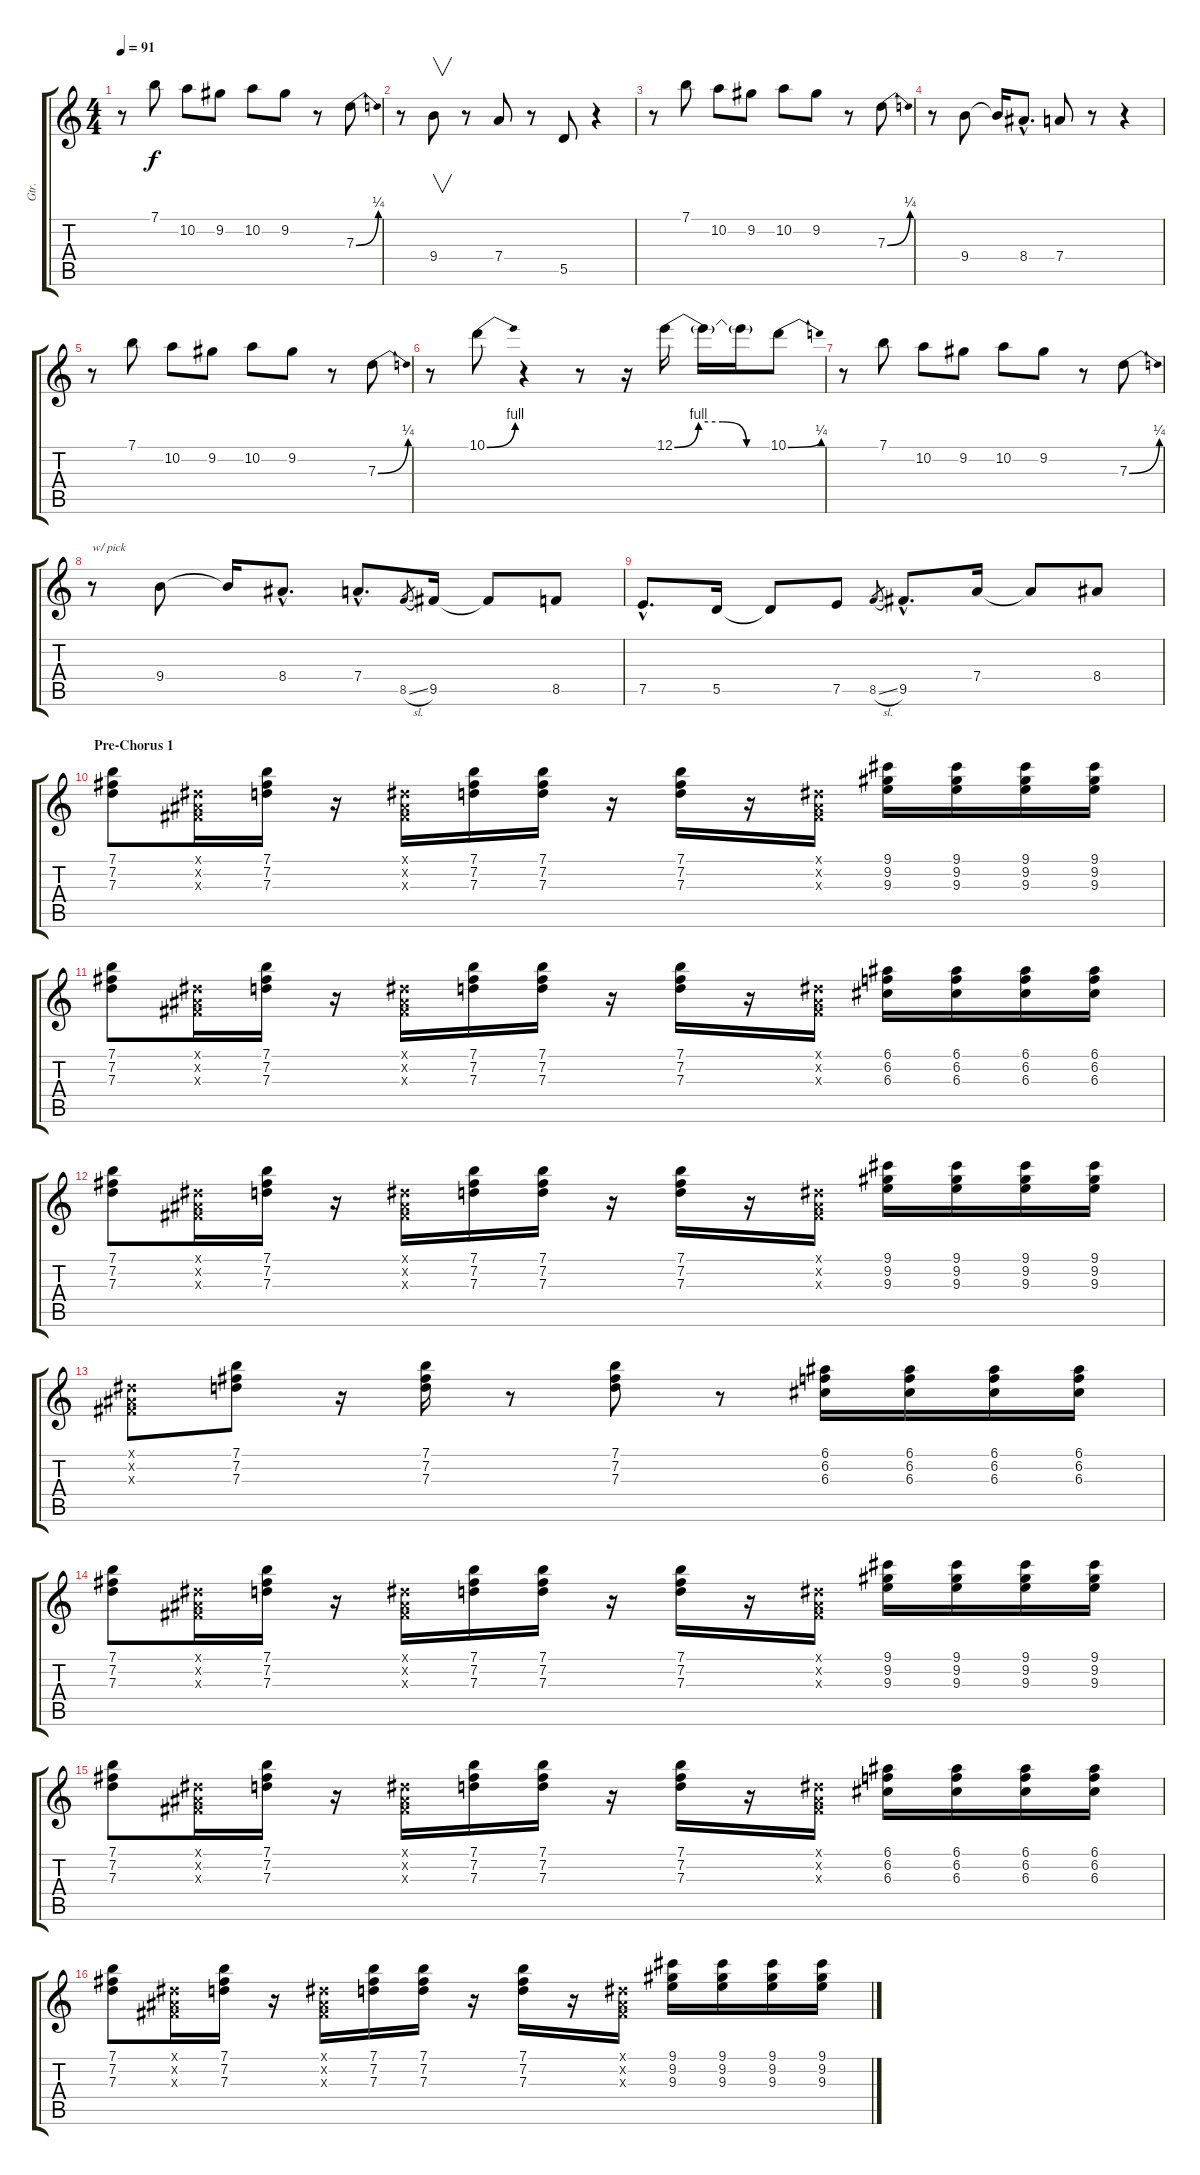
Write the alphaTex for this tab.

\track ("Gtr." "Gtr.") {instrument electricguitarclean}
\staff {score tabs}
\tuning (E4 B3 G3 D3 A2 E2) {hide}
\ts (4 4)
\tempo 91
\clef g2
\ks c
r.8{dy f} 7.1.8 10.2.8 9.2.8 10.2.8 9.2.8 r.8 7.3{be (bend 0 0 60 1)}.8 |
r.8 9.4.8{v} r.8 7.4.8 r.8 5.5.8 r.4 |
r.8 7.1.8 10.2.8 9.2.8 10.2.8 9.2.8 r.8 7.3{be (bend 0 0 60 1)}.8 |
r.8 9.4.8 9.4{t}.16 8.4{hac}.8{d} 7.4.8 r.8 r.4 |
r.8 7.1.8 10.2.8 9.2.8 10.2.8 9.2.8 r.8 7.3{be (bend 0 0 60 1)}.8 |
r.8 10.1{be (bend 0 0 60 4)}.8 r.4 r.8 r.16 12.1{be (custom 0 0 15 4 30 4 45 0 60 0)}.16 12.1{t}.16 12.1{t}.16 10.1{be (bend 0 0 60 1)}.8 |
r.8 7.1.8 10.2.8 9.2.8 10.2.8 9.2.8 r.8 7.3{be (bend 0 0 60 1)}.8 |
r.8{txt "w/ pick"} 9.4.8 9.4{t}.16 8.4{hac}.8{d} 7.4{hac}.8{d} 8.5{sl}.8{gr} 9.5.16 9.5{t}.8 8.5.8 |
7.5{hac}.8{d} 5.5.16 5.5{t}.8 7.5.8 8.5{sl}.8{gr} 9.5{hac}.8{d} 7.4.16 7.4{t}.8 8.4.8 |
\section ("" "Pre-Chorus 1")
(7.1 7.2 7.3).8 (-1.1{x} -1.2{x} -1.3{x}).16 (7.1 7.2 7.3).16 r.16 (-1.1{x} -1.2{x} -1.3{x}).16 (7.1 7.2 7.3).16 (7.1 7.2 7.3).16 r.16 (7.1 7.2 7.3).16 r.16 (-1.1{x} -1.2{x} -1.3{x}).16 (9.1 9.2 9.3).16 (9.1 9.2 9.3).16 (9.1 9.2 9.3).16 (9.1 9.2 9.3).16 |
(7.1 7.2 7.3).8 (-1.1{x} -1.2{x} -1.3{x}).16 (7.1 7.2 7.3).16 r.16 (-1.1{x} -1.2{x} -1.3{x}).16 (7.1 7.2 7.3).16 (7.1 7.2 7.3).16 r.16 (7.1 7.2 7.3).16 r.16 (-1.1{x} -1.2{x} -1.3{x}).16 (6.1 6.2 6.3).16 (6.1 6.2 6.3).16 (6.1 6.2 6.3).16 (6.1 6.2 6.3).16 |
(7.1 7.2 7.3).8 (-1.1{x} -1.2{x} -1.3{x}).16 (7.1 7.2 7.3).16 r.16 (-1.1{x} -1.2{x} -1.3{x}).16 (7.1 7.2 7.3).16 (7.1 7.2 7.3).16 r.16 (7.1 7.2 7.3).16 r.16 (-1.1{x} -1.2{x} -1.3{x}).16 (9.1 9.2 9.3).16 (9.1 9.2 9.3).16 (9.1 9.2 9.3).16 (9.1 9.2 9.3).16 |
(-1.1{x} -1.2{x} -1.3{x}).8 (7.1 7.2 7.3).8 r.16 (7.1 7.2 7.3).16 r.8 (7.1 7.2 7.3).8 r.8 (6.1 6.2 6.3).16 (6.1 6.2 6.3).16 (6.1 6.2 6.3).16 (6.1 6.2 6.3).16 |
(7.1 7.2 7.3).8 (-1.1{x} -1.2{x} -1.3{x}).16 (7.1 7.2 7.3).16 r.16 (-1.1{x} -1.2{x} -1.3{x}).16 (7.1 7.2 7.3).16 (7.1 7.2 7.3).16 r.16 (7.1 7.2 7.3).16 r.16 (-1.1{x} -1.2{x} -1.3{x}).16 (9.1 9.2 9.3).16 (9.1 9.2 9.3).16 (9.1 9.2 9.3).16 (9.1 9.2 9.3).16 |
(7.1 7.2 7.3).8 (-1.1{x} -1.2{x} -1.3{x}).16 (7.1 7.2 7.3).16 r.16 (-1.1{x} -1.2{x} -1.3{x}).16 (7.1 7.2 7.3).16 (7.1 7.2 7.3).16 r.16 (7.1 7.2 7.3).16 r.16 (-1.1{x} -1.2{x} -1.3{x}).16 (6.1 6.2 6.3).16 (6.1 6.2 6.3).16 (6.1 6.2 6.3).16 (6.1 6.2 6.3).16 |
(7.1 7.2 7.3).8 (-1.1{x} -1.2{x} -1.3{x}).16 (7.1 7.2 7.3).16 r.16 (-1.1{x} -1.2{x} -1.3{x}).16 (7.1 7.2 7.3).16 (7.1 7.2 7.3).16 r.16 (7.1 7.2 7.3).16 r.16 (-1.1{x} -1.2{x} -1.3{x}).16 (9.1 9.2 9.3).16 (9.1 9.2 9.3).16 (9.1 9.2 9.3).16 (9.1 9.2 9.3).16
